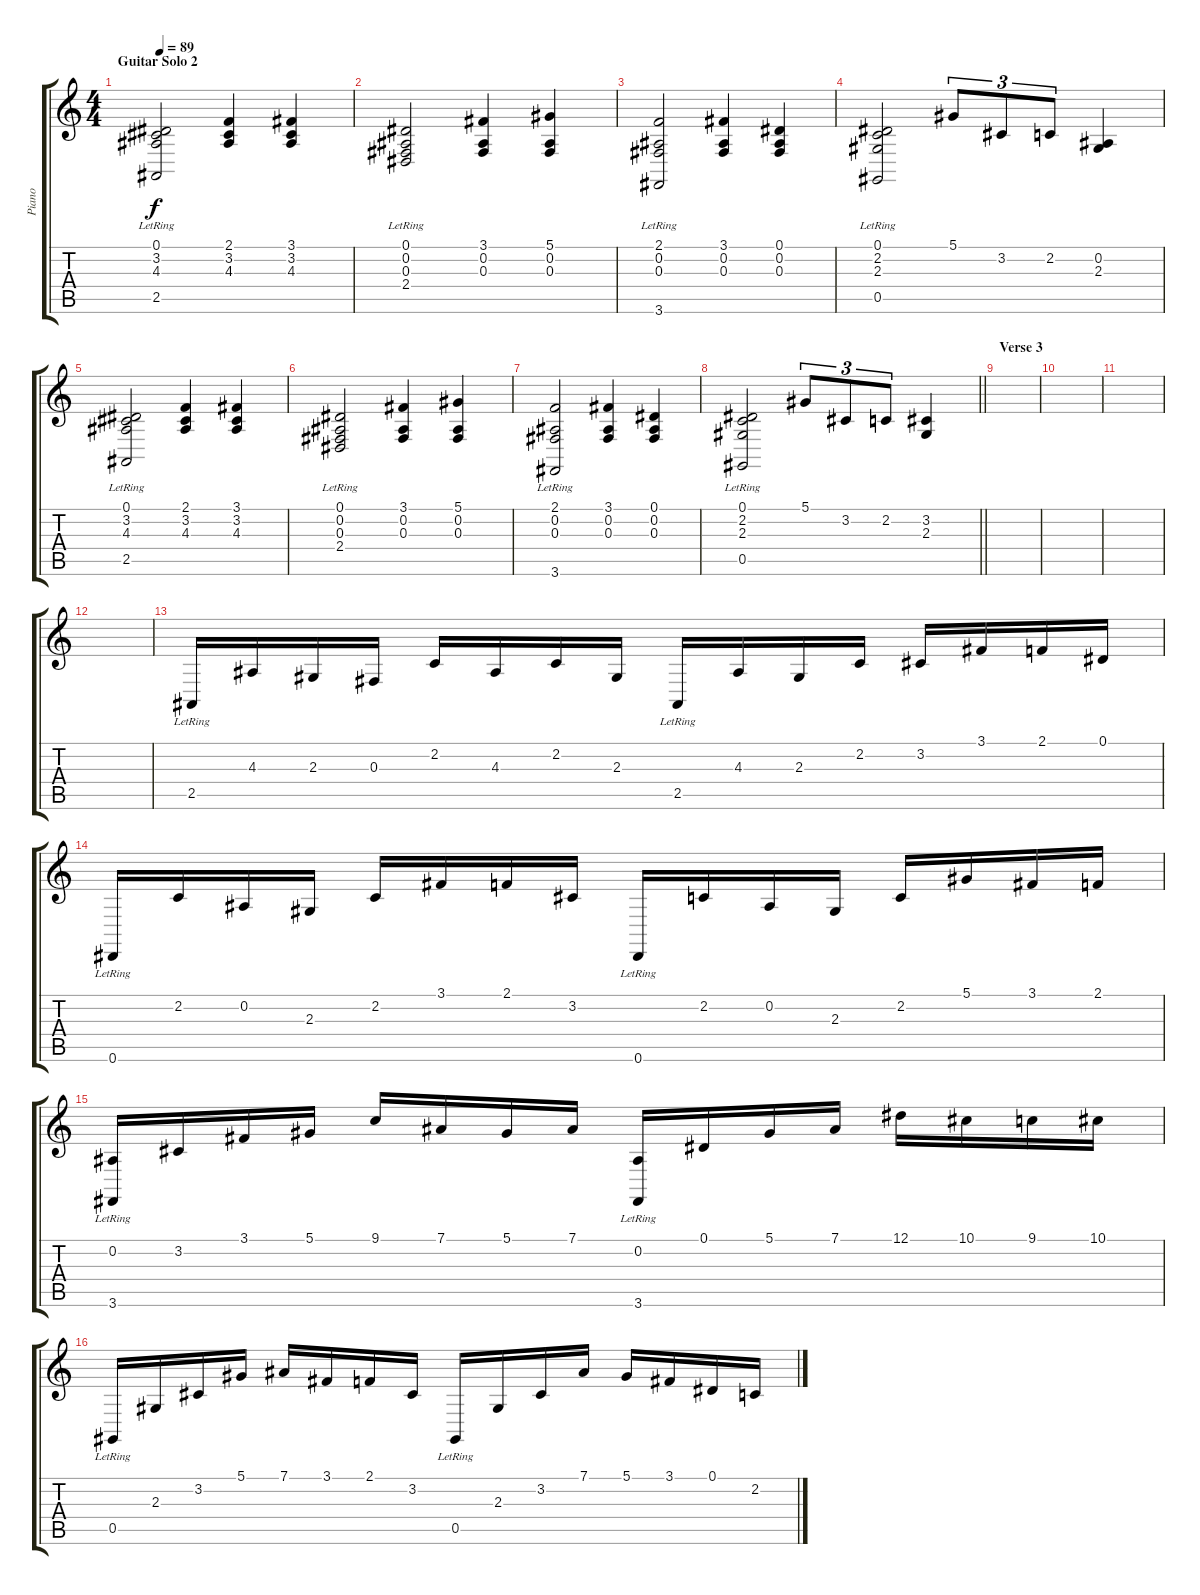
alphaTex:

\track ("Piano" "Piano") {instrument acousticgrandpiano}
\staff {score tabs}
\tuning (Eb4 Bb3 Gb3 Db3 Ab2 Eb2) {hide}
\ts (4 4)
\section ("" "Guitar Solo 2")
\tempo 89
\clef g2
\ks c
(0.1 3.2 4.3 2.5{lr}).2{dy f} (2.1 3.2 4.3).4 (3.1 3.2 4.3).4 |
(0.1 0.2 0.3 2.4{lr}).2 (3.1 0.2 0.3).4 (5.1 0.2 0.3).4 |
(2.1 0.2 0.3 3.6{lr}).2 (3.1 0.2 0.3).4 (0.1 0.2 0.3).4 |
(0.1 2.2 2.3 0.5{lr}).2 5.1.8{tu (3 2)} 3.2.8{tu (3 2)} 2.2.8{tu (3 2)} (0.2 2.3).4 |
(0.1 3.2 4.3 2.5{lr}).2 (2.1 3.2 4.3).4 (3.1 3.2 4.3).4 |
(0.1 0.2 0.3 2.4{lr}).2 (3.1 0.2 0.3).4 (5.1 0.2 0.3).4 |
(2.1 0.2 0.3 3.6{lr}).2 (3.1 0.2 0.3).4 (0.1 0.2 0.3).4 |
\barLineRight lightlight
(0.1 2.2 2.3 0.5{lr}).2 5.1.8{tu (3 2)} 3.2.8{tu (3 2)} 2.2.8{tu (3 2)} (3.2 2.3).4 |
\section ("" "Verse 3")
|
|
|
|
2.5{lr}.16 4.3.16 2.3.16 0.3.16 2.2.16 4.3.16 2.2.16 2.3.16 2.5{lr}.16 4.3.16 2.3.16 2.2.16 3.2.16 3.1.16 2.1.16 0.1.16 |
0.6{lr}.16 2.2.16 0.2.16 2.3.16 2.2.16 3.1.16 2.1.16 3.2.16 0.6{lr}.16 2.2.16 0.2.16 2.3.16 2.2.16 5.1.16 3.1.16 2.1.16 |
(0.2 3.6{lr}).16 3.2.16 3.1.16 5.1.16 9.1.16 7.1.16 5.1.16 7.1.16 (0.2 3.6{lr}).16 0.1.16 5.1.16 7.1.16 12.1.16 10.1.16 9.1.16 10.1.16 |
0.5{lr}.16 2.3.16 3.2.16 5.1.16 7.1.16 3.1.16 2.1.16 3.2.16 0.5{lr}.16 2.3.16 3.2.16 7.1.16 5.1.16 3.1.16 0.1.16 2.2.16
